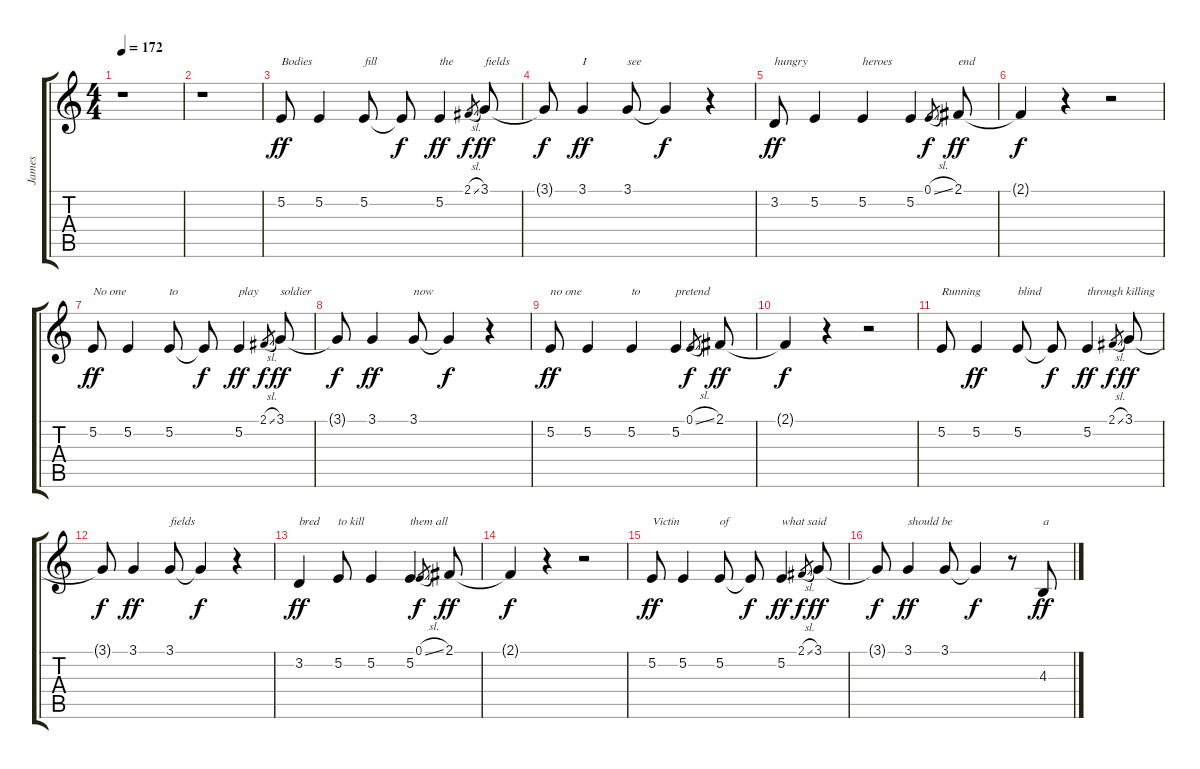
\track ("James" "James") {instrument lead6voice}
\staff {score tabs}
\tuning (E4 B3 G3 D3 A2 E2) {hide}
\ts (4 4)
\tempo 172
\clef g2
\ks c
r.1{dy ff} |
r.1 |
5.2.8{txt "Bodies"} 5.2.4 5.2.8{txt "fill"} 5.2{t}.8{dy f} 5.2.4{txt "the" dy ff} 2.1{sl}.8{gr dy f} 3.1.8{txt "fields" dy ff} |
3.1{t}.8{dy f} 3.1.4{txt "I" dy ff} 3.1.8{txt "see"} 3.1{t}.4{dy f} r.4 |
3.2.8{txt "hungry" dy ff} 5.2.4 5.2.4{txt "heroes"} 5.2.4 0.1{sl}.8{gr dy f} 2.1.8{txt "end" dy ff} |
2.1{t}.4{dy f} r.4 r.2 |
5.2.8{txt "No one" dy ff} 5.2.4 5.2.8{txt "to"} 5.2{t}.8{dy f} 5.2.4{txt "play" dy ff} 2.1{sl}.8{gr dy f} 3.1.8{txt "soldier" dy ff} |
3.1{t}.8{dy f} 3.1.4{dy ff} 3.1.8{txt "now"} 3.1{t}.4{dy f} r.4 |
5.2.8{txt "no one" dy ff} 5.2.4 5.2.4{txt "to"} 5.2.4{txt "pretend"} 0.1{sl}.8{gr dy f} 2.1.8{dy ff} |
2.1{t}.4{dy f} r.4 r.2 |
5.2.8{txt "Running"} 5.2.4{dy ff} 5.2.8{txt "blind"} 5.2{t}.8{dy f} 5.2.4{txt "through killing" dy ff} 2.1{sl}.8{gr dy f} 3.1.8{dy ff} |
3.1{t}.8{dy f} 3.1.4{dy ff} 3.1.8{txt "fields"} 3.1{t}.4{dy f} r.4 |
3.2.4{txt "bred" dy ff} 5.2.8{txt "to kill"} 5.2.4 5.2.4{txt "them all"} 0.1{sl}.8{gr dy f} 2.1.8{dy ff} |
2.1{t}.4{dy f} r.4 r.2 |
5.2.8{txt "Victin" dy ff} 5.2.4 5.2.8{txt "of"} 5.2{t}.8{dy f} 5.2.4{txt "what said" dy ff} 2.1{sl}.8{gr dy f} 3.1.8{dy ff} |
3.1{t}.8{dy f} 3.1.4{txt "should be" dy ff} 3.1.8 3.1{t}.4{dy f} r.8 4.3.8{txt "a" dy ff}
